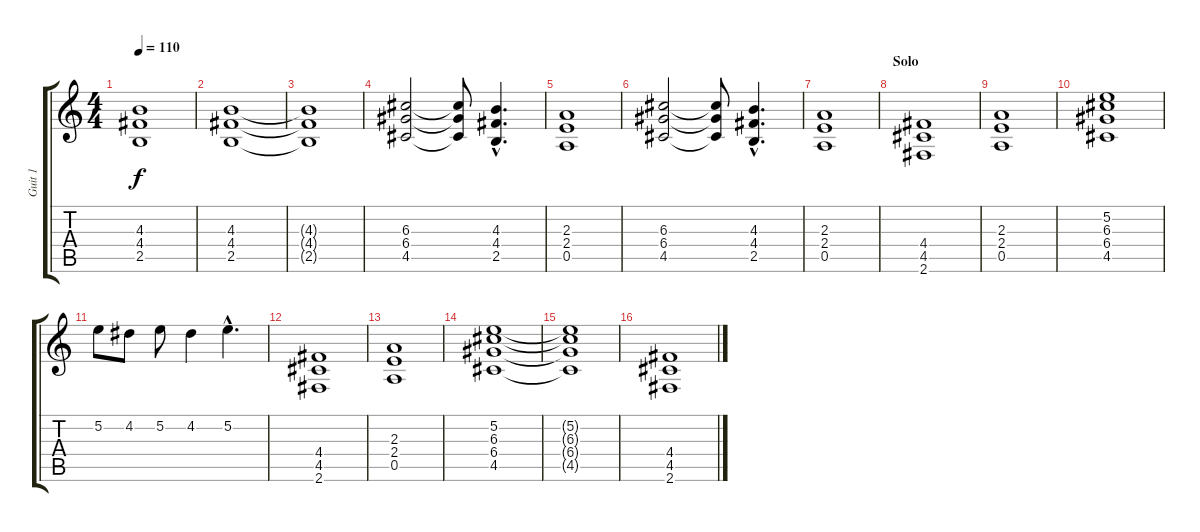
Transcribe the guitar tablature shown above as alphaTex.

\track ("Guit 1" "Guit 1") {instrument overdrivenguitar}
\staff {score tabs}
\tuning (E4 B3 G3 D3 A2 E2) {hide}
\ts (4 4)
\tempo 110
\clef g2
\ks c
(4.3{t} 4.4{t} 2.5{t}).1{dy f} |
(4.3 4.4 2.5).1 |
(4.3{t} 4.4{t} 2.5{t}).1 |
(6.3 6.4 4.5).2 (6.3{t} 6.4{t} 4.5{t}).8 (4.3{hac} 4.4{hac} 2.5{hac}).4{d} |
(2.3 2.4 0.5).1 |
(6.3 6.4 4.5).2 (6.3{t} 6.4{t} 4.5{t}).8 (4.3{hac} 4.4{hac} 2.5{hac}).4{d} |
(2.3 2.4 0.5).1 |
\section ("" "Solo")
(4.4 4.5 2.6).1 |
(2.3 2.4 0.5).1 |
(5.2 6.3 6.4 4.5).1 |
5.2.8 4.2.8 5.2.8 4.2.4 5.2{hac}.4{d} |
(4.4 4.5 2.6).1 |
(2.3 2.4 0.5).1 |
(5.2 6.3 6.4 4.5).1 |
(5.2{t} 6.3{t} 6.4{t} 4.5{t}).1 |
(4.4 4.5 2.6).1
